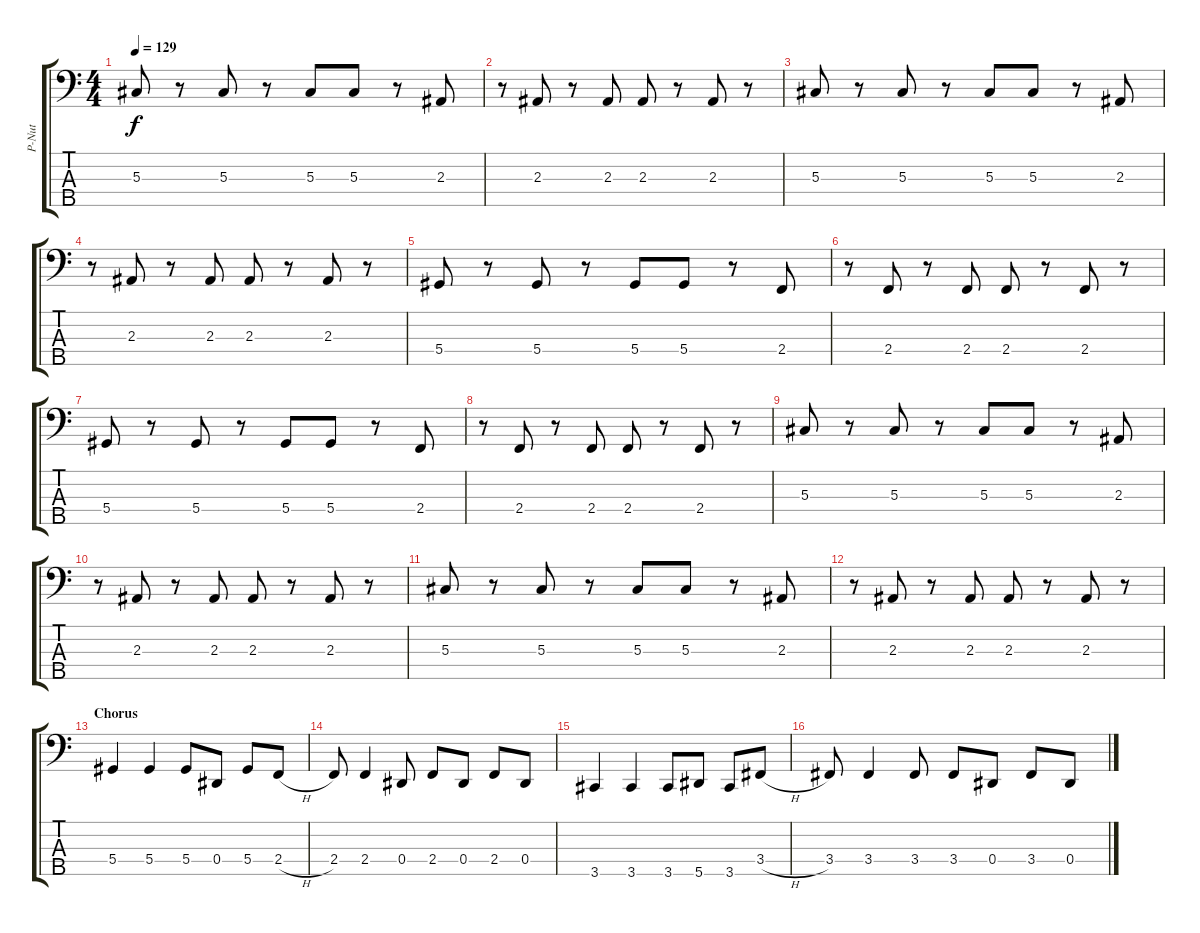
\track ("P-Nut" "P-Nut") {instrument electricbassfinger}
\staff {score tabs}
\tuning (Gb2 Db2 Ab1 Eb1 Bb0) {hide}
\ts (4 4)
\tempo 129
\clef f4
\ks c
5.3.8{dy f} r.8 5.3.8 r.8 5.3.8 5.3.8 r.8 2.3.8 |
r.8 2.3.8 r.8 2.3.8 2.3.8 r.8 2.3.8 r.8 |
5.3.8 r.8 5.3.8 r.8 5.3.8 5.3.8 r.8 2.3.8 |
r.8 2.3.8 r.8 2.3.8 2.3.8 r.8 2.3.8 r.8 |
5.4.8 r.8 5.4.8 r.8 5.4.8 5.4.8 r.8 2.4.8 |
r.8 2.4.8 r.8 2.4.8 2.4.8 r.8 2.4.8 r.8 |
5.4.8 r.8 5.4.8 r.8 5.4.8 5.4.8 r.8 2.4.8 |
r.8 2.4.8 r.8 2.4.8 2.4.8 r.8 2.4.8 r.8 |
5.3.8 r.8 5.3.8 r.8 5.3.8 5.3.8 r.8 2.3.8 |
r.8 2.3.8 r.8 2.3.8 2.3.8 r.8 2.3.8 r.8 |
5.3.8 r.8 5.3.8 r.8 5.3.8 5.3.8 r.8 2.3.8 |
r.8 2.3.8 r.8 2.3.8 2.3.8 r.8 2.3.8 r.8 |
\section ("" "Chorus")
5.4.4 5.4.4 5.4.8 0.4.8 5.4.8 2.4{h}.8 |
2.4.8 2.4.4 0.4.8 2.4.8 0.4.8 2.4.8 0.4.8 |
3.5.4 3.5.4 3.5.8 5.5.8 3.5.8 3.4{h}.8 |
3.4.8 3.4.4 3.4.8 3.4.8 0.4.8 3.4.8 0.4.8
